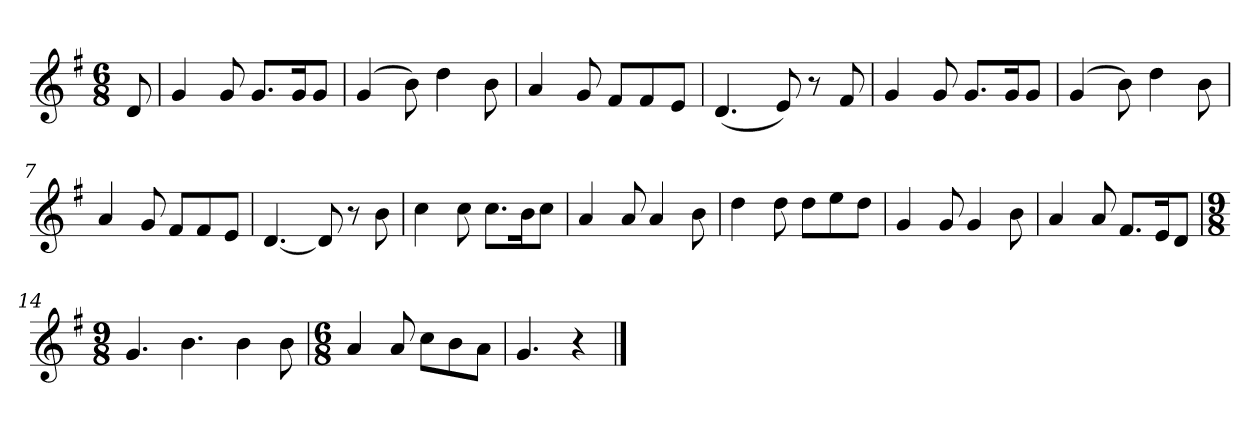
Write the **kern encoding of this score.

**kern
*part1
*staff1
*k[f#]
*M6/8
*MM120
=
8d
=1
4g
8g
8.gL
16gK
8gJ
=2
(4g
8b)
4dd
8b
=3
4a
8g
8f#L
8f#
8eJ
=4
(4.d
8e)
8r
8f#
=5
4g
8g
8.gL
16gK
8gJ
=6
(4g
8b)
4dd
8b
=7
4a
8g
8f#L
8f#
8eJ
=8
[4.d
8d]
8r
8b
=9
4cc
8cc
8.ccL
16bK
8ccJ
=10
4a
8a
4a
8b
=11
4dd
8dd
8ddL
8ee
8ddJ
=12
4g
8g
4g
8b
=13
4a
8a
8.f#L
16eK
8dJ
=14
*M9/8
4.g
4.b
4b
8b
=15
*M6/8
4a
8a
8ccL
8b
8aJ
=16
4.g
4r
==
*-
